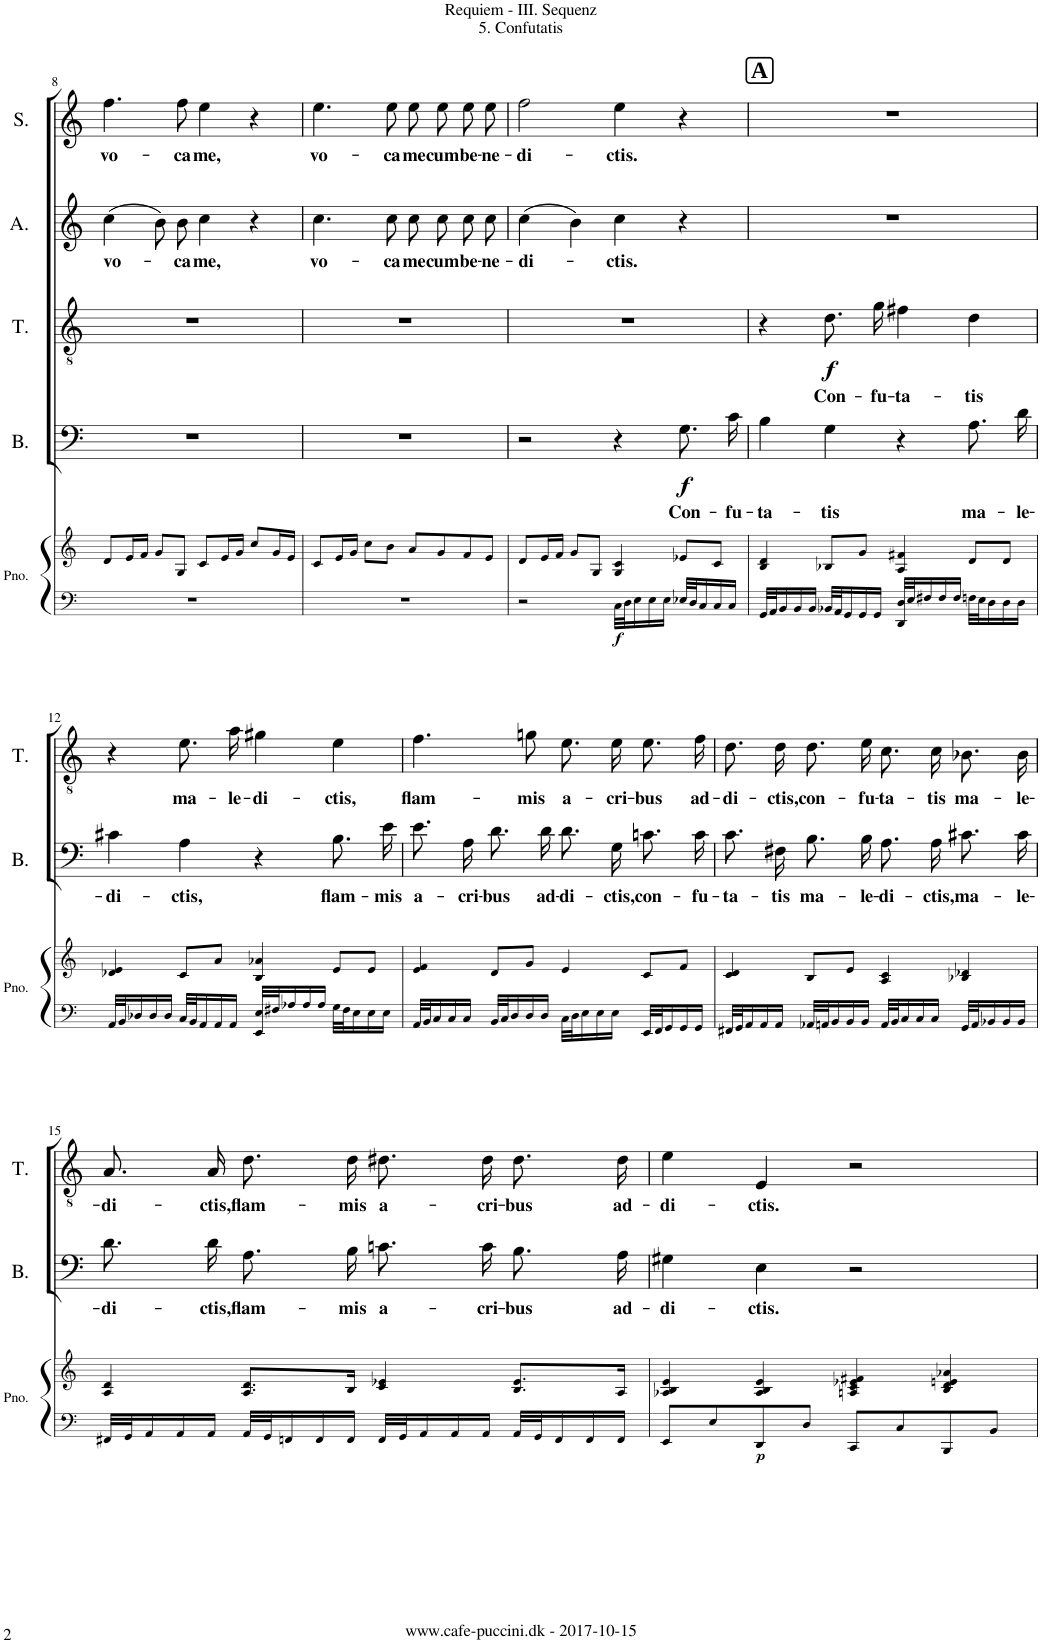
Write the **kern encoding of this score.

**kern	**kern	**dynam	**kern	**text	**dynam	**kern	**text	**dynam	**kern	**text	**kern	**text
*part5	*part5	*part5	*part4	*part4	*part4	*part3	*part3	*part3	*part2	*part2	*part1	*part1
*staff6	*staff5	*staff5/6	*staff4	*staff4	*staff4	*staff3	*staff3	*staff3	*staff2	*staff2	*staff1	*staff1
*I"Piano	*	*	*I"Bass	*	*	*I"Tenor	*	*	*I"Alto	*	*I"Soprano	*
*I'Pno.	*	*	*I'B.	*	*	*I'T.	*	*	*I'A.	*	*I'S.	*
!!LO:PB:g=z
*clefF4	*clefG2	*	*clefF4	*	*	*clefGv2	*	*	*clefG2	*	*clefG2	*
*k[]	*k[]	*	*k[]	*	*	*k[]	*	*	*k[]	*	*k[]	*
*M4/4	*M4/4	*	*M4/4	*	*	*M4/4	*	*	*M4/4	*	*M4/4	*
*met(c)	*met(c)	*	*met(c)	*	*	*met(c)	*	*	*met(c)	*	*met(c)	*
=8	=8	=8	=8	=8	=8	=8	=8	=8	=8	=8	=8	=8
!	!	!	!	!	!	!	!	!	!	!LO:LY:b	!	!LO:LY:b
1r	8d/L	.	1r	.	.	1r	.	.	(4cc\	vo-	4.ff\	vo-
.	16e/L	.	.	.	.	.	.	.	.	.	.	.
.	16f/JJ	.	.	.	.	.	.	.	.	.	.	.
.	8g/L	.	.	.	.	.	.	.	8b\L)	.	.	.
!	!	!	!	!	!	!	!	!	!	!LO:LY:b	!	!LO:LY:b
.	8G/J	.	.	.	.	.	.	.	8b\J	-ca	8ff\	-ca
!	!	!	!	!	!	!	!	!	!	!LO:LY:b	!	!LO:LY:b
.	8c/L	.	.	.	.	.	.	.	4cc\	me,	4ee\	me,
.	16e/L	.	.	.	.	.	.	.	.	.	.	.
.	16g/JJ	.	.	.	.	.	.	.	.	.	.	.
.	8cc/L	.	.	.	.	.	.	.	4r	.	4r	.
.	16g/L	.	.	.	.	.	.	.	.	.	.	.
.	16e/JJ	.	.	.	.	.	.	.	.	.	.	.
=9	=9	=9	=9	=9	=9	=9	=9	=9	=9	=9	=9	=9
!	!	!	!	!	!	!	!	!	!	!LO:LY:b	!	!LO:LY:b
1r	8c/L	.	1r	.	.	1r	.	.	4.cc\	vo-	4.ee\	vo-
.	16e/L	.	.	.	.	.	.	.	.	.	.	.
.	16g/JJ	.	.	.	.	.	.	.	.	.	.	.
.	8cc\L	.	.	.	.	.	.	.	.	.	.	.
!	!	!	!	!	!	!	!	!	!	!LO:LY:b	!	!LO:LY:b
.	8b\J	.	.	.	.	.	.	.	8cc\	-ca	8ee\	-ca
!	!	!	!	!	!	!	!	!	!	!LO:LY:b	!	!LO:LY:b
.	8a/L	.	.	.	.	.	.	.	8cc\L	me	8ee\L	me
!	!	!	!	!	!	!	!	!	!	!LO:LY:b	!	!LO:LY:b
.	8g/	.	.	.	.	.	.	.	8cc\J	cum	8ee\J	cum
!	!	!	!	!	!	!	!	!	!	!LO:LY:b	!	!LO:LY:b
.	8f/	.	.	.	.	.	.	.	8cc\L	be-	8ee\L	be-
!	!	!	!	!	!	!	!	!	!	!LO:LY:b	!	!LO:LY:b
.	8e/J	.	.	.	.	.	.	.	8cc\J	-ne-	8ee\J	-ne-
=10	=10	=10	=10	=10	=10	=10	=10	=10	=10	=10	=10	=10
!	!	!	!	!	!	!	!	!	!	!LO:LY:b	!	!LO:LY:b
2r	8d/L	.	2r	.	.	1r	.	.	(4cc\	-di-	2ff\	-di-
.	16e/L	.	.	.	.	.	.	.	.	.	.	.
.	16f/JJ	.	.	.	.	.	.	.	.	.	.	.
.	8g/L	.	.	.	.	.	.	.	4b\)	.	.	.
.	8G/J	.	.	.	.	.	.	.	.	.	.	.
!	!	!LO:DY:b=2	!	!	!	!	!	!	!	!LO:LY:b	!	!LO:LY:b
32C\LLL	4G/ 4c/	f	4r	.	.	.	.	.	4cc\	-ctis.	4ee\	-ctis.
32D\J	.	.	.	.	.	.	.	.	.	.	.	.
16E\	.	.	.	.	.	.	.	.	.	.	.	.
16E\	.	.	.	.	.	.	.	.	.	.	.	.
16E\JJ	.	.	.	.	.	.	.	.	.	.	.	.
!	!	!	!	!LO:LY:b	!LO:DY:b	!	!	!	!	!	!	!
32E-X/LLL	8e-X/L	.	8.G\L	Con-	f	.	.	.	4r	.	4r	.
32D/J	.	.	.	.	.	.	.	.	.	.	.	.
16C/	.	.	.	.	.	.	.	.	.	.	.	.
16C/	8c/J	.	.	.	.	.	.	.	.	.	.	.
!	!	!	!	!LO:LY:b	!	!	!	!	!	!	!	!
16C/JJ	.	.	16c\Jk	-fu-	.	.	.	.	.	.	.	.
=11	=11	=11	=11	=11	=11	=11	=11	=11	=11	=11	=11	=11
!	!	!	!	!	!	!	!	!	!	!	!LO:TX:a:B:t=A	!
!	!	!	!	!LO:LY:b	!	!	!	!	!	!	!	!
32GG/LLL	4B/ 4d/	.	4B\	-ta-	.	4r	.	.	1r	.	1r	.
32AA/J	.	.	.	.	.	.	.	.	.	.	.	.
16BB/	.	.	.	.	.	.	.	.	.	.	.	.
16BB/	.	.	.	.	.	.	.	.	.	.	.	.
16BB/JJ	.	.	.	.	.	.	.	.	.	.	.	.
!	!	!	!	!LO:LY:b	!	!	!LO:LY:b	!LO:DY:b	!	!	!	!
32BB-X/LLL	8B-X/L	.	4G\	-tis	.	8.d\L	Con-	f	.	.	.	.
32AA/J	.	.	.	.	.	.	.	.	.	.	.	.
16GG/	.	.	.	.	.	.	.	.	.	.	.	.
16GG/	8g/J	.	.	.	.	.	.	.	.	.	.	.
!	!	!	!	!	!	!	!LO:LY:b	!	!	!	!	!
16GG/JJ	.	.	.	.	.	16g\Jk	-fu-	.	.	.	.	.
!	!	!	!	!	!	!	!LO:LY:b	!	!	!	!	!
32DD/ 32D/LLL	4A/ 4f#X/	.	4r	.	.	4f#X\	-ta-	.	.	.	.	.
32E/J	.	.	.	.	.	.	.	.	.	.	.	.
16F#X/	.	.	.	.	.	.	.	.	.	.	.	.
16F#/	.	.	.	.	.	.	.	.	.	.	.	.
16F#/JJ	.	.	.	.	.	.	.	.	.	.	.	.
!	!	!	!	!LO:LY:b	!	!	!LO:LY:b	!	!	!	!	!
32Fn\LLL	8d/L	.	8.A\L	ma-	.	4d\	-tis	.	.	.	.	.
32E\J	.	.	.	.	.	.	.	.	.	.	.	.
16D\	.	.	.	.	.	.	.	.	.	.	.	.
16D\	8d/J	.	.	.	.	.	.	.	.	.	.	.
!	!	!	!	!LO:LY:b	!	!	!	!	!	!	!	!
16D\JJ	.	.	16d\Jk	-le-	.	.	.	.	.	.	.	.
!!LO:LB:g=z
=12	=12	=12	=12	=12	=12	=12	=12	=12	=12	=12	=12	=12
!	!	!	!	!LO:LY:b	!	!	!	!	!	!	!	!
32AA/LLL	4d-X/ 4e/	.	4c#X\	-di-	.	4r	.	.	1r	.	1r	.
32BB/J	.	.	.	.	.	.	.	.	.	.	.	.
16D-X/	.	.	.	.	.	.	.	.	.	.	.	.
16D-/	.	.	.	.	.	.	.	.	.	.	.	.
16D-/JJ	.	.	.	.	.	.	.	.	.	.	.	.
!	!	!	!	!LO:LY:b	!	!	!LO:LY:b	!	!	!	!	!
32C/LLL	8c/L	.	4A\	-ctis,	.	8.e\L	ma-	.	.	.	.	.
32BB/J	.	.	.	.	.	.	.	.	.	.	.	.
16AA/	.	.	.	.	.	.	.	.	.	.	.	.
16AA/	8a/J	.	.	.	.	.	.	.	.	.	.	.
!	!	!	!	!	!	!	!LO:LY:b	!	!	!	!	!
16AA/JJ	.	.	.	.	.	16a\Jk	-le-	.	.	.	.	.
!	!	!	!	!	!	!	!LO:LY:b	!	!	!	!	!
32EE/ 32E/LLL	4B/ 4a-X/	.	4r	.	.	4g#X\	-di-	.	.	.	.	.
32F#X/J	.	.	.	.	.	.	.	.	.	.	.	.
16A-X/	.	.	.	.	.	.	.	.	.	.	.	.
16A-/	.	.	.	.	.	.	.	.	.	.	.	.
16A-/JJ	.	.	.	.	.	.	.	.	.	.	.	.
!	!	!	!	!LO:LY:b	!	!	!LO:LY:b	!	!	!	!	!
32G\LLL	8e/L	.	8.B\L	flam-	.	4e\	-ctis,	.	.	.	.	.
32F#\J	.	.	.	.	.	.	.	.	.	.	.	.
16E\	.	.	.	.	.	.	.	.	.	.	.	.
16E\	8e/J	.	.	.	.	.	.	.	.	.	.	.
!	!	!	!	!LO:LY:b	!	!	!	!	!	!	!	!
16E\JJ	.	.	16e\Jk	-mis	.	.	.	.	.	.	.	.
=13	=13	=13	=13	=13	=13	=13	=13	=13	=13	=13	=13	=13
!	!	!	!	!LO:LY:b	!	!	!LO:LY:b	!	!	!	!	!
32AA/LLL	4e/ 4f/	.	8.e\L	a-	.	4.f\	flam-	.	1r	.	1r	.
32BB/J	.	.	.	.	.	.	.	.	.	.	.	.
16C/	.	.	.	.	.	.	.	.	.	.	.	.
16C/	.	.	.	.	.	.	.	.	.	.	.	.
!	!	!	!	!LO:LY:b	!	!	!	!	!	!	!	!
16C/JJ	.	.	16A\Jk	-cri-	.	.	.	.	.	.	.	.
!	!	!	!	!LO:LY:b	!	!	!	!	!	!	!	!
32BB/LLL	8d/L	.	8.d\L	-bus	.	.	.	.	.	.	.	.
32C/J	.	.	.	.	.	.	.	.	.	.	.	.
16D/	.	.	.	.	.	.	.	.	.	.	.	.
!	!	!	!	!	!	!	!LO:LY:b	!	!	!	!	!
16D/	8g/J	.	.	.	.	8gn\	-mis	.	.	.	.	.
!	!	!	!	!LO:LY:b	!	!	!	!	!	!	!	!
16D/JJ	.	.	16d\Jk	ad-	.	.	.	.	.	.	.	.
!	!	!	!	!LO:LY:b	!	!	!LO:LY:b	!	!	!	!	!
32C\LLL	4e/	.	8.d\L	-di-	.	8.e\L	a-	.	.	.	.	.
32D\J	.	.	.	.	.	.	.	.	.	.	.	.
16E\	.	.	.	.	.	.	.	.	.	.	.	.
16E\	.	.	.	.	.	.	.	.	.	.	.	.
!	!	!	!	!LO:LY:b	!	!	!LO:LY:b	!	!	!	!	!
16E\JJ	.	.	16G\Jk	-ctis,	.	16e\Jk	-cri-	.	.	.	.	.
!	!	!	!	!LO:LY:b	!	!	!LO:LY:b	!	!	!	!	!
32EE/LLL	8c/L	.	8.cn\L	con-	.	8.e\L	-bus	.	.	.	.	.
32FF/J	.	.	.	.	.	.	.	.	.	.	.	.
16GG/	.	.	.	.	.	.	.	.	.	.	.	.
16GG/	8f/J	.	.	.	.	.	.	.	.	.	.	.
!	!	!	!	!LO:LY:b	!	!	!LO:LY:b	!	!	!	!	!
16GG/JJ	.	.	16c\Jk	-fu-	.	16f\Jk	ad-	.	.	.	.	.
=14	=14	=14	=14	=14	=14	=14	=14	=14	=14	=14	=14	=14
!	!	!	!	!LO:LY:b	!	!	!LO:LY:b	!	!	!	!	!
32FF#X/LLL	4c/ 4d/	.	8.c\L	-ta-	.	8.d\L	-di-	.	1r	.	1r	.
32GG/J	.	.	.	.	.	.	.	.	.	.	.	.
16AA/	.	.	.	.	.	.	.	.	.	.	.	.
16AA/	.	.	.	.	.	.	.	.	.	.	.	.
!	!	!	!	!LO:LY:b	!	!	!LO:LY:b	!	!	!	!	!
16AA/JJ	.	.	16F#X\Jk	-tis	.	16d\Jk	-ctis,	.	.	.	.	.
!	!	!	!	!LO:LY:b	!	!	!LO:LY:b	!	!	!	!	!
32AA-X/LLL	8B/L	.	8.B\L	ma-	.	8.d\L	con-	.	.	.	.	.
32AAn/J	.	.	.	.	.	.	.	.	.	.	.	.
16BB/	.	.	.	.	.	.	.	.	.	.	.	.
16BB/	8e/J	.	.	.	.	.	.	.	.	.	.	.
!	!	!	!	!LO:LY:b	!	!	!LO:LY:b	!	!	!	!	!
16BB/JJ	.	.	16B\Jk	-le-	.	16e\Jk	-fu-	.	.	.	.	.
!	!	!	!	!LO:LY:b	!	!	!LO:LY:b	!	!	!	!	!
32AA/LLL	4A/ 4c/	.	8.A\L	-di-	.	8.c\L	-ta-	.	.	.	.	.
32BB/J	.	.	.	.	.	.	.	.	.	.	.	.
16C/	.	.	.	.	.	.	.	.	.	.	.	.
16C/	.	.	.	.	.	.	.	.	.	.	.	.
!	!	!	!	!LO:LY:b	!	!	!LO:LY:b	!	!	!	!	!
16C/JJ	.	.	16A\Jk	-ctis,	.	16c\Jk	-tis	.	.	.	.	.
!	!	!	!	!LO:LY:b	!	!	!LO:LY:b	!	!	!	!	!
32GG/LLL	4B-X/ 4d-X/	.	8.c#X\L	ma-	.	8.B-X\L	ma-	.	.	.	.	.
32AA/J	.	.	.	.	.	.	.	.	.	.	.	.
16BB-X/	.	.	.	.	.	.	.	.	.	.	.	.
16BB-/	.	.	.	.	.	.	.	.	.	.	.	.
!	!	!	!	!LO:LY:b	!	!	!LO:LY:b	!	!	!	!	!
16BB-/JJ	.	.	16c#\Jk	-le-	.	16B-\Jk	-le-	.	.	.	.	.
!!LO:LB:g=z
=15	=15	=15	=15	=15	=15	=15	=15	=15	=15	=15	=15	=15
!	!	!	!	!LO:LY:b	!	!	!LO:LY:b	!	!	!	!	!
32FF#X/LLL	4A/ 4d/	.	8.d\L	-di-	.	8.A/L	-di-	.	1r	.	1r	.
32GG/J	.	.	.	.	.	.	.	.	.	.	.	.
16AA/	.	.	.	.	.	.	.	.	.	.	.	.
16AA/	.	.	.	.	.	.	.	.	.	.	.	.
!	!	!	!	!LO:LY:b	!	!	!LO:LY:b	!	!	!	!	!
16AA/JJ	.	.	16d\Jk	-ctis,	.	16A/Jk	-ctis,	.	.	.	.	.
!	!	!	!	!LO:LY:b	!	!	!LO:LY:b	!	!	!	!	!
32AA/LLL	8.A/ 8.d/L	.	8.A\L	flam-	.	8.d\L	flam-	.	.	.	.	.
32GG/J	.	.	.	.	.	.	.	.	.	.	.	.
16FFn/	.	.	.	.	.	.	.	.	.	.	.	.
16FF/	.	.	.	.	.	.	.	.	.	.	.	.
!	!	!	!	!LO:LY:b	!	!	!LO:LY:b	!	!	!	!	!
16FF/JJ	16B/Jk	.	16B\Jk	-mis	.	16d\Jk	-mis	.	.	.	.	.
!	!	!	!	!LO:LY:b	!	!	!LO:LY:b	!	!	!	!	!
32FF/LLL	4c/ 4e-X/	.	8.cn\L	a-	.	8.d#X\L	a-	.	.	.	.	.
32GG/J	.	.	.	.	.	.	.	.	.	.	.	.
16AA/	.	.	.	.	.	.	.	.	.	.	.	.
16AA/	.	.	.	.	.	.	.	.	.	.	.	.
!	!	!	!	!LO:LY:b	!	!	!LO:LY:b	!	!	!	!	!
16AA/JJ	.	.	16c\Jk	-cri-	.	16d#\Jk	-cri-	.	.	.	.	.
!	!	!	!	!LO:LY:b	!	!	!LO:LY:b	!	!	!	!	!
32AA/LLL	8.B/ 8.e-/L	.	8.B\L	-bus	.	8.d#\L	-bus	.	.	.	.	.
32GG/J	.	.	.	.	.	.	.	.	.	.	.	.
16FF/	.	.	.	.	.	.	.	.	.	.	.	.
16FF/	.	.	.	.	.	.	.	.	.	.	.	.
!	!	!	!	!LO:LY:b	!	!	!LO:LY:b	!	!	!	!	!
16FF/JJ	16A/Jk	.	16A\Jk	ad-	.	16d#\Jk	ad-	.	.	.	.	.
=16	=16	=16	=16	=16	=16	=16	=16	=16	=16	=16	=16	=16
!	!	!	!	!LO:LY:b	!	!	!LO:LY:b	!	!	!	!	!
8EE/L	4A-X/ 4B/ 4e/	.	4G#X\	-di-	.	4e\	-di-	.	1r	.	1r	.
8E/	.	.	.	.	.	.	.	.	.	.	.	.
!	!	!LO:DY:b=2	!	!LO:LY:b	!	!	!LO:LY:b	!	!	!	!	!
8DD/	4A-/ 4B/ 4e/	p	4E\	-ctis.	.	4E/	-ctis.	.	.	.	.	.
8D/J	.	.	.	.	.	.	.	.	.	.	.	.
8CC/L	4An/ 4c/ 4e-X/ 4f#X/	.	2r	.	.	2r	.	.	.	.	.	.
8C/	.	.	.	.	.	.	.	.	.	.	.	.
8BBB/	4B/ 4d/ 4en/ 4a-X/	.	.	.	.	.	.	.	.	.	.	.
8BB/J	.	.	.	.	.	.	.	.	.	.	.	.
=	=	=	=	=	=	=	=	=	=	=	=	=
*-	*-	*-	*-	*-	*-	*-	*-	*-	*-	*-	*-	*-
